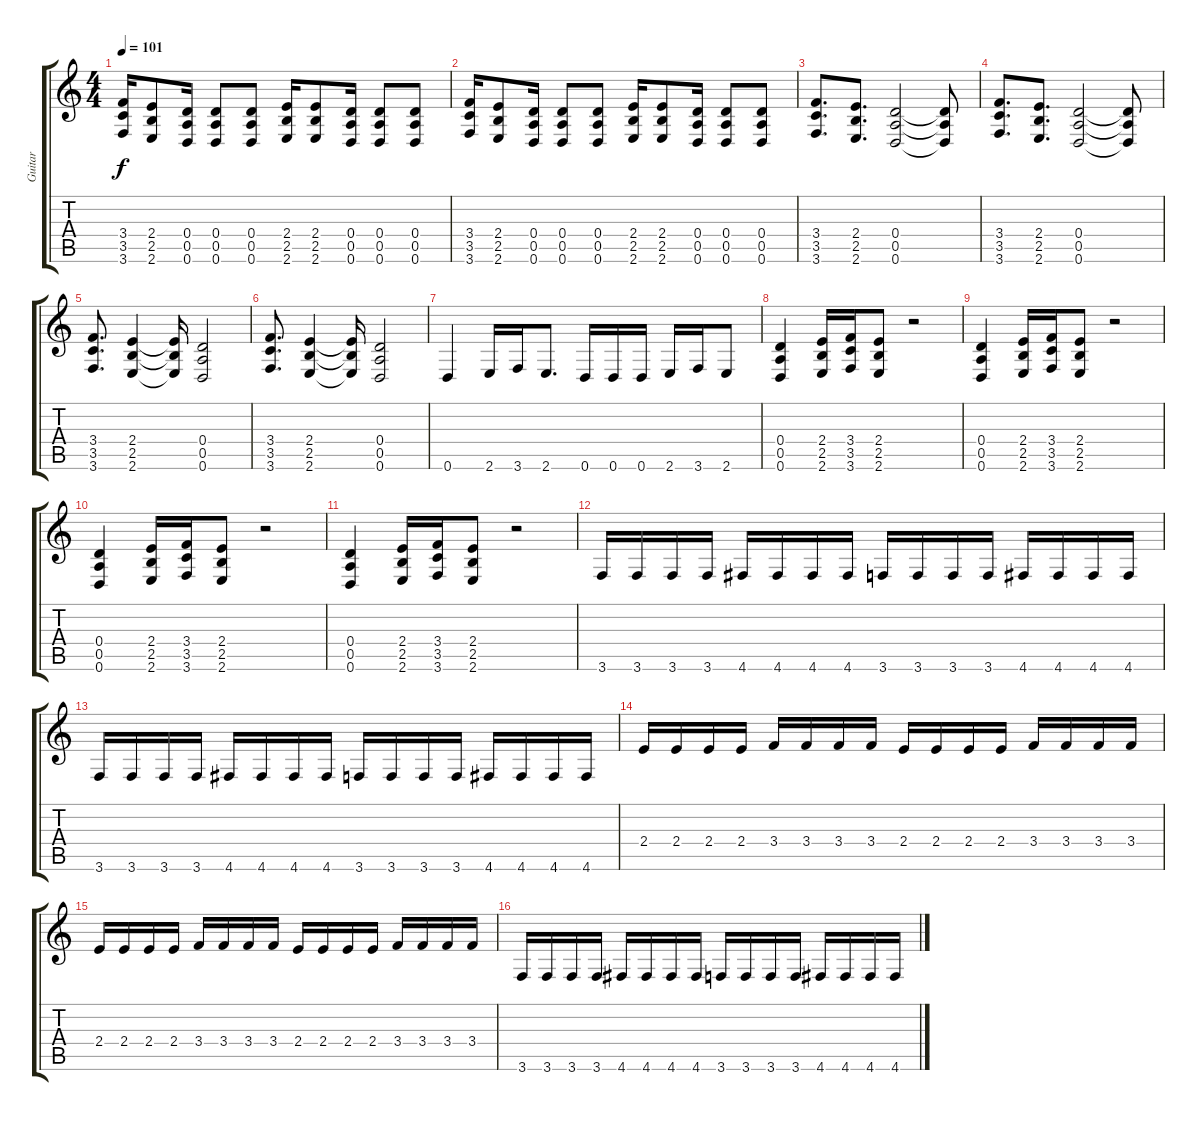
\track ("Guitar" "Guitar") {instrument distortionguitar}
\staff {score tabs}
\tuning (E4 B3 G3 D3 A2 D2) {hide}
\ts (4 4)
\tempo 101
\clef g2
\ks c
(3.4 3.5 3.6).16{dy f} (2.4 2.5 2.6).8 (0.4 0.5 0.6).16 (0.4 0.5 0.6).8 (0.4 0.5 0.6).8 (2.4 2.5 2.6).16 (2.4 2.5 2.6).8 (0.4 0.5 0.6).16 (0.4 0.5 0.6).8 (0.4 0.5 0.6).8 |
(3.4 3.5 3.6).16 (2.4 2.5 2.6).8 (0.4 0.5 0.6).16 (0.4 0.5 0.6).8 (0.4 0.5 0.6).8 (2.4 2.5 2.6).16 (2.4 2.5 2.6).8 (0.4 0.5 0.6).16 (0.4 0.5 0.6).8 (0.4 0.5 0.6).8 |
(3.4 3.5 3.6).8{d} (2.4 2.5 2.6).8{d} (0.4 0.5 0.6).2 (0.4{t} 0.5{t} 0.6{t}).8 |
(3.4 3.5 3.6).8{d} (2.4 2.5 2.6).8{d} (0.4 0.5 0.6).2 (0.4{t} 0.5{t} 0.6{t}).8 |
(3.4 3.5 3.6).8{d} (2.4 2.5 2.6).4 (2.4{t} 2.5{t} 2.6{t}).16 (0.4 0.5 0.6).2 |
(3.4 3.5 3.6).8{d} (2.4 2.5 2.6).4 (2.4{t} 2.5{t} 2.6{t}).16 (0.4 0.5 0.6).2 |
0.6.4 2.6.16 3.6.16 2.6.8{d} 0.6.16 0.6.16 0.6.16 2.6.16 3.6.16 2.6.8 |
(0.4 0.5 0.6).4 (2.4 2.5 2.6).16 (3.4 3.5 3.6).16 (2.4 2.5 2.6).8 r.2 |
(0.4 0.5 0.6).4 (2.4 2.5 2.6).16 (3.4 3.5 3.6).16 (2.4 2.5 2.6).8 r.2 |
(0.4 0.5 0.6).4 (2.4 2.5 2.6).16 (3.4 3.5 3.6).16 (2.4 2.5 2.6).8 r.2 |
(0.4 0.5 0.6).4 (2.4 2.5 2.6).16 (3.4 3.5 3.6).16 (2.4 2.5 2.6).8 r.2 |
3.6.16 3.6.16 3.6.16 3.6.16 4.6.16 4.6.16 4.6.16 4.6.16 3.6.16 3.6.16 3.6.16 3.6.16 4.6.16 4.6.16 4.6.16 4.6.16 |
3.6.16 3.6.16 3.6.16 3.6.16 4.6.16 4.6.16 4.6.16 4.6.16 3.6.16 3.6.16 3.6.16 3.6.16 4.6.16 4.6.16 4.6.16 4.6.16 |
2.4.16 2.4.16 2.4.16 2.4.16 3.4.16 3.4.16 3.4.16 3.4.16 2.4.16 2.4.16 2.4.16 2.4.16 3.4.16 3.4.16 3.4.16 3.4.16 |
2.4.16 2.4.16 2.4.16 2.4.16 3.4.16 3.4.16 3.4.16 3.4.16 2.4.16 2.4.16 2.4.16 2.4.16 3.4.16 3.4.16 3.4.16 3.4.16 |
3.6.16 3.6.16 3.6.16 3.6.16 4.6.16 4.6.16 4.6.16 4.6.16 3.6.16 3.6.16 3.6.16 3.6.16 4.6.16 4.6.16 4.6.16 4.6.16
